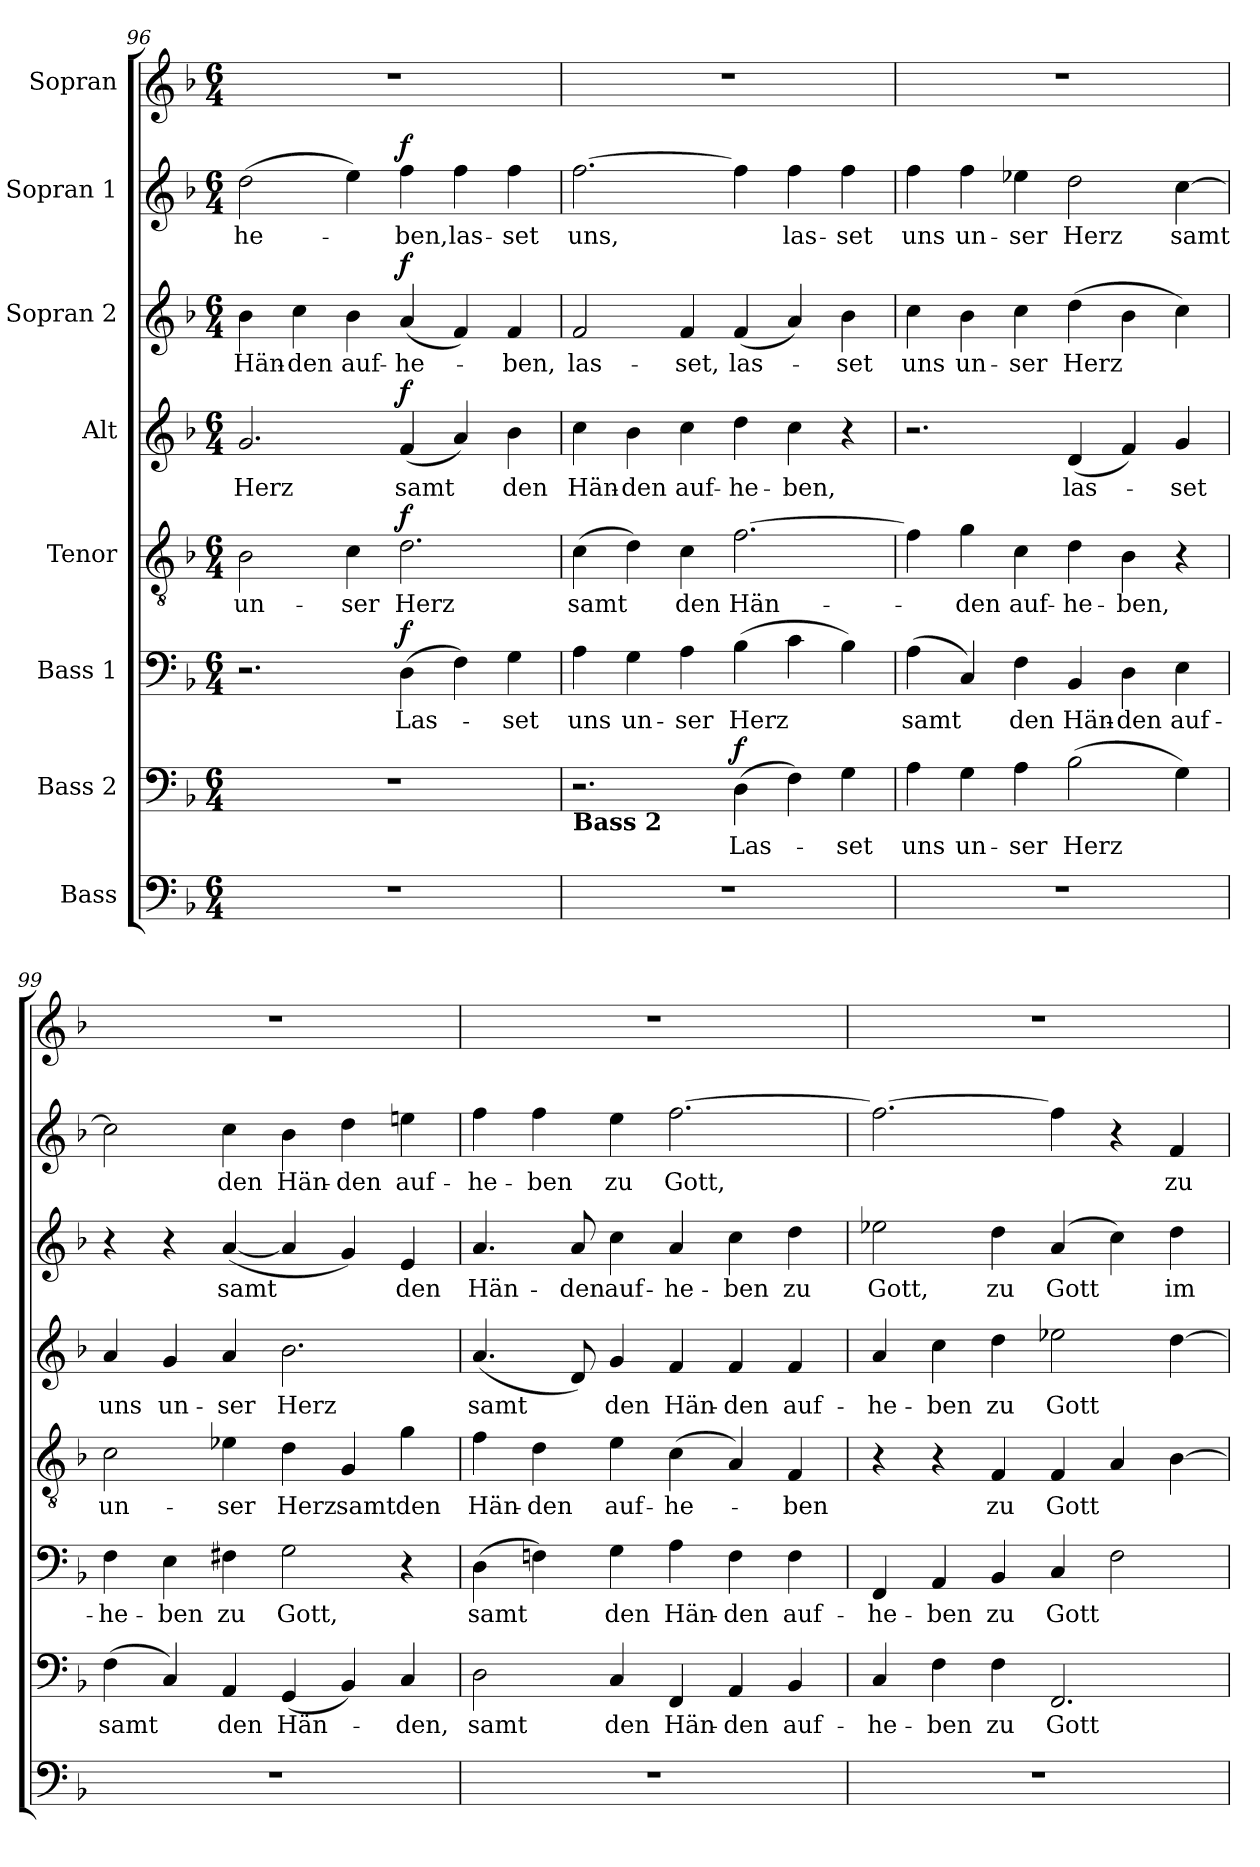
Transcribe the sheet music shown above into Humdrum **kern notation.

**kern	**kern	**text	**dynam	**kern	**text	**dynam	**kern	**text	**dynam	**kern	**text	**dynam	**kern	**text	**dynam	**kern	**text	**dynam	**kern
*part8	*part7	*part7	*part7	*part6	*part6	*part6	*part5	*part5	*part5	*part4	*part4	*part4	*part3	*part3	*part3	*part2	*part2	*part2	*part1
*staff8	*staff7	*staff7	*staff7	*staff6	*staff6	*staff6	*staff5	*staff5	*staff5	*staff4	*staff4	*staff4	*staff3	*staff3	*staff3	*staff2	*staff2	*staff2	*staff1
*I"Bass	*I"Bass 2	*	*	*I"Bass 1	*	*	*I"Tenor	*	*	*I"Alt	*	*	*I"Sopran 2	*	*	*I"Sopran 1	*	*	*I"Sopran
*clefF4	*clefF4	*	*	*clefF4	*	*	*clefGv2	*	*	*clefG2	*	*	*clefG2	*	*	*clefG2	*	*	*clefG2
*k[b-]	*k[b-]	*	*	*k[b-]	*	*	*k[b-]	*	*	*k[b-]	*	*	*k[b-]	*	*	*k[b-]	*	*	*k[b-]
*M6/4	*M6/4	*	*	*M6/4	*	*	*M6/4	*	*	*M6/4	*	*	*M6/4	*	*	*M6/4	*	*	*M6/4
=96	=96	=96	=96	=96	=96	=96	=96	=96	=96	=96	=96	=96	=96	=96	=96	=96	=96	=96	=96
1.r	1.r	.	.	2.r	.	.	2B-\	un-	.	2.g/	Herz	.	4b-\	Hän-	.	(2dd\	-he-	.	1.r
.	.	.	.	.	.	.	.	.	.	.	.	.	4cc\	-den	.	.	.	.	.
.	.	.	.	.	.	.	4c\	-ser	.	.	.	.	4b-\	auf-	.	4ee\)	.	.	.
!	!	!	!	!	!	!LO:DY:a	!	!	!LO:DY:a	!	!	!LO:DY:a	!	!	!LO:DY:a	!	!	!LO:DY:a	!
.	.	.	.	(4D\	Las-	f	2.d\	Herz	f	(4f/	samt	f	(4a/	-he-	f	4ff\	-ben,	f	.
.	.	.	.	4F\)	.	.	.	.	.	4a/)	.	.	4f/)	.	.	4ff\	las-	.	.
.	.	.	.	4G\	-set	.	.	.	.	4b-\	den	.	4f/	-ben,	.	4ff\	-set	.	.
!!LO:PB:g=z
=97	=97	=97	=97	=97	=97	=97	=97	=97	=97	=97	=97	=97	=97	=97	=97	=97	=97	=97	=97
!	!LO:TX:b:B:t=Bass 2	!	!	!	!	!	!	!	!	!	!	!	!	!	!	!	!	!	!
1.r	2.r	.	.	4A\	uns	.	(4c\	samt	.	4cc\	Hän-	.	2f/	las-	.	[2.ff\	uns,	.	1.r
.	.	.	.	4G\	un-	.	4d\)	.	.	4b-\	-den	.	.	.	.	.	.	.	.
.	.	.	.	4A\	-ser	.	4c\	den	.	4cc\	auf-	.	4f/	-set,	.	.	.	.	.
!	!	!	!LO:DY:a	!	!	!	!	!	!	!	!	!	!	!	!	!	!	!	!
.	(4D\	Las-	f	(4B-\	Herz	.	[2.f\	Hän-	.	4dd\	-he-	.	(4f/	las-	.	4ff\]	.	.	.
.	4F\)	.	.	4c\	.	.	.	.	.	4cc\	-ben,	.	4a/)	.	.	4ff\	las-	.	.
.	4G\	-set	.	4B-\)	.	.	.	.	.	4r	.	.	4b-\	-set	.	4ff\	-set	.	.
=98	=98	=98	=98	=98	=98	=98	=98	=98	=98	=98	=98	=98	=98	=98	=98	=98	=98	=98	=98
1.r	4A\	uns	.	(4A\	samt	.	4f\]	.	.	2.r	.	.	4cc\	uns	.	4ff\	uns	.	1.r
.	4G\	un-	.	4C/)	.	.	4g\	-den	.	.	.	.	4b-\	un-	.	4ff\	un-	.	.
.	4A\	-ser	.	4F\	den	.	4c\	auf-	.	.	.	.	4cc\	-ser	.	4ee-X\	-ser	.	.
.	(2B-\	Herz	.	4BB-/	Hän-	.	4d\	-he-	.	(4d/	las-	.	(4dd\	Herz	.	2dd\	Herz	.	.
.	.	.	.	4D\	-den	.	4B-\	-ben,	.	4f/)	.	.	4b-\	.	.	.	.	.	.
.	4G\)	.	.	4E\	auf-	.	4r	.	.	4g/	-set	.	4cc\)	.	.	[4cc\	samt	.	.
=99	=99	=99	=99	=99	=99	=99	=99	=99	=99	=99	=99	=99	=99	=99	=99	=99	=99	=99	=99
1.r	(4F\	samt	.	4F\	-he-	.	2c\	un-	.	4a/	uns	.	4r	.	.	2cc\]	.	.	1.r
.	4C/)	.	.	4E\	-ben	.	.	.	.	4g/	un-	.	4r	.	.	.	.	.	.
.	4AA/	den	.	4F#X\	zu	.	4e-X\	-ser	.	4a/	-ser	.	([4a/	samt	.	4cc\	den	.	.
.	(4GG/	Hän-	.	2G\	Gott,	.	4d\	Herz	.	2.b-\	Herz	.	4a/]	.	.	4b-\	Hän-	.	.
.	4BB-/)	.	.	.	.	.	4G/	samt	.	.	.	.	4g/)	.	.	4dd\	-den	.	.
.	4C/	-den,	.	4r	.	.	4g\	den	.	.	.	.	4e/	den	.	4een\	auf-	.	.
=100	=100	=100	=100	=100	=100	=100	=100	=100	=100	=100	=100	=100	=100	=100	=100	=100	=100	=100	=100
1.r	2D\	samt	.	(4D\	samt	.	4f\	Hän-	.	(4.a/	samt	.	4.a/	Hän-	.	4ff\	-he-	.	1.r
.	.	.	.	4Fn\)	.	.	4d\	-den	.	.	.	.	.	.	.	4ff\	-ben	.	.
.	.	.	.	.	.	.	.	.	.	8d/)	.	.	8a/	-den	.	.	.	.	.
.	4C/	den	.	4G\	den	.	4e\	auf-	.	4g/	den	.	4cc\	auf-	.	4ee\	zu	.	.
.	4FF/	Hän-	.	4A\	Hän-	.	(4c\	-he-	.	4f/	Hän-	.	4a/	-he-	.	[2.ff\	Gott,	.	.
.	4AA/	-den	.	4F\	-den	.	4A/)	.	.	4f/	-den	.	4cc\	-ben	.	.	.	.	.
.	4BB-/	auf-	.	4F\	auf-	.	4F/	-ben	.	4f/	auf-	.	4dd\	zu	.	.	.	.	.
!!LO:LB:g=z
=101	=101	=101	=101	=101	=101	=101	=101	=101	=101	=101	=101	=101	=101	=101	=101	=101	=101	=101	=101
1.r	4C/	-he-	.	4FF/	-he-	.	4r	.	.	4a/	-he-	.	2ee-X\	Gott,	.	2.ff\_	.	.	1.r
.	4F\	-ben	.	4AA/	-ben	.	4r	.	.	4cc\	-ben	.	.	.	.	.	.	.	.
.	4F\	zu	.	4BB-/	zu	.	4F/	zu	.	4dd\	zu	.	4dd\	zu	.	.	.	.	.
.	2.FF/	Gott	.	4C/	Gott	.	4F/	Gott	.	2ee-X\	-Gott	.	(4a/	-Gott	.	4ff\]	.	.	.
.	.	.	.	2F\	.	.	4A/	.	.	.	.	.	4cc\)	.	.	4r	.	.	.
.	.	.	.	.	.	.	[4B-\	.	.	[4dd\	.	.	4dd\	im	.	4f/	zu	.	.
=	=	=	=	=	=	=	=	=	=	=	=	=	=	=	=	=	=	=	=
*-	*-	*-	*-	*-	*-	*-	*-	*-	*-	*-	*-	*-	*-	*-	*-	*-	*-	*-	*-
